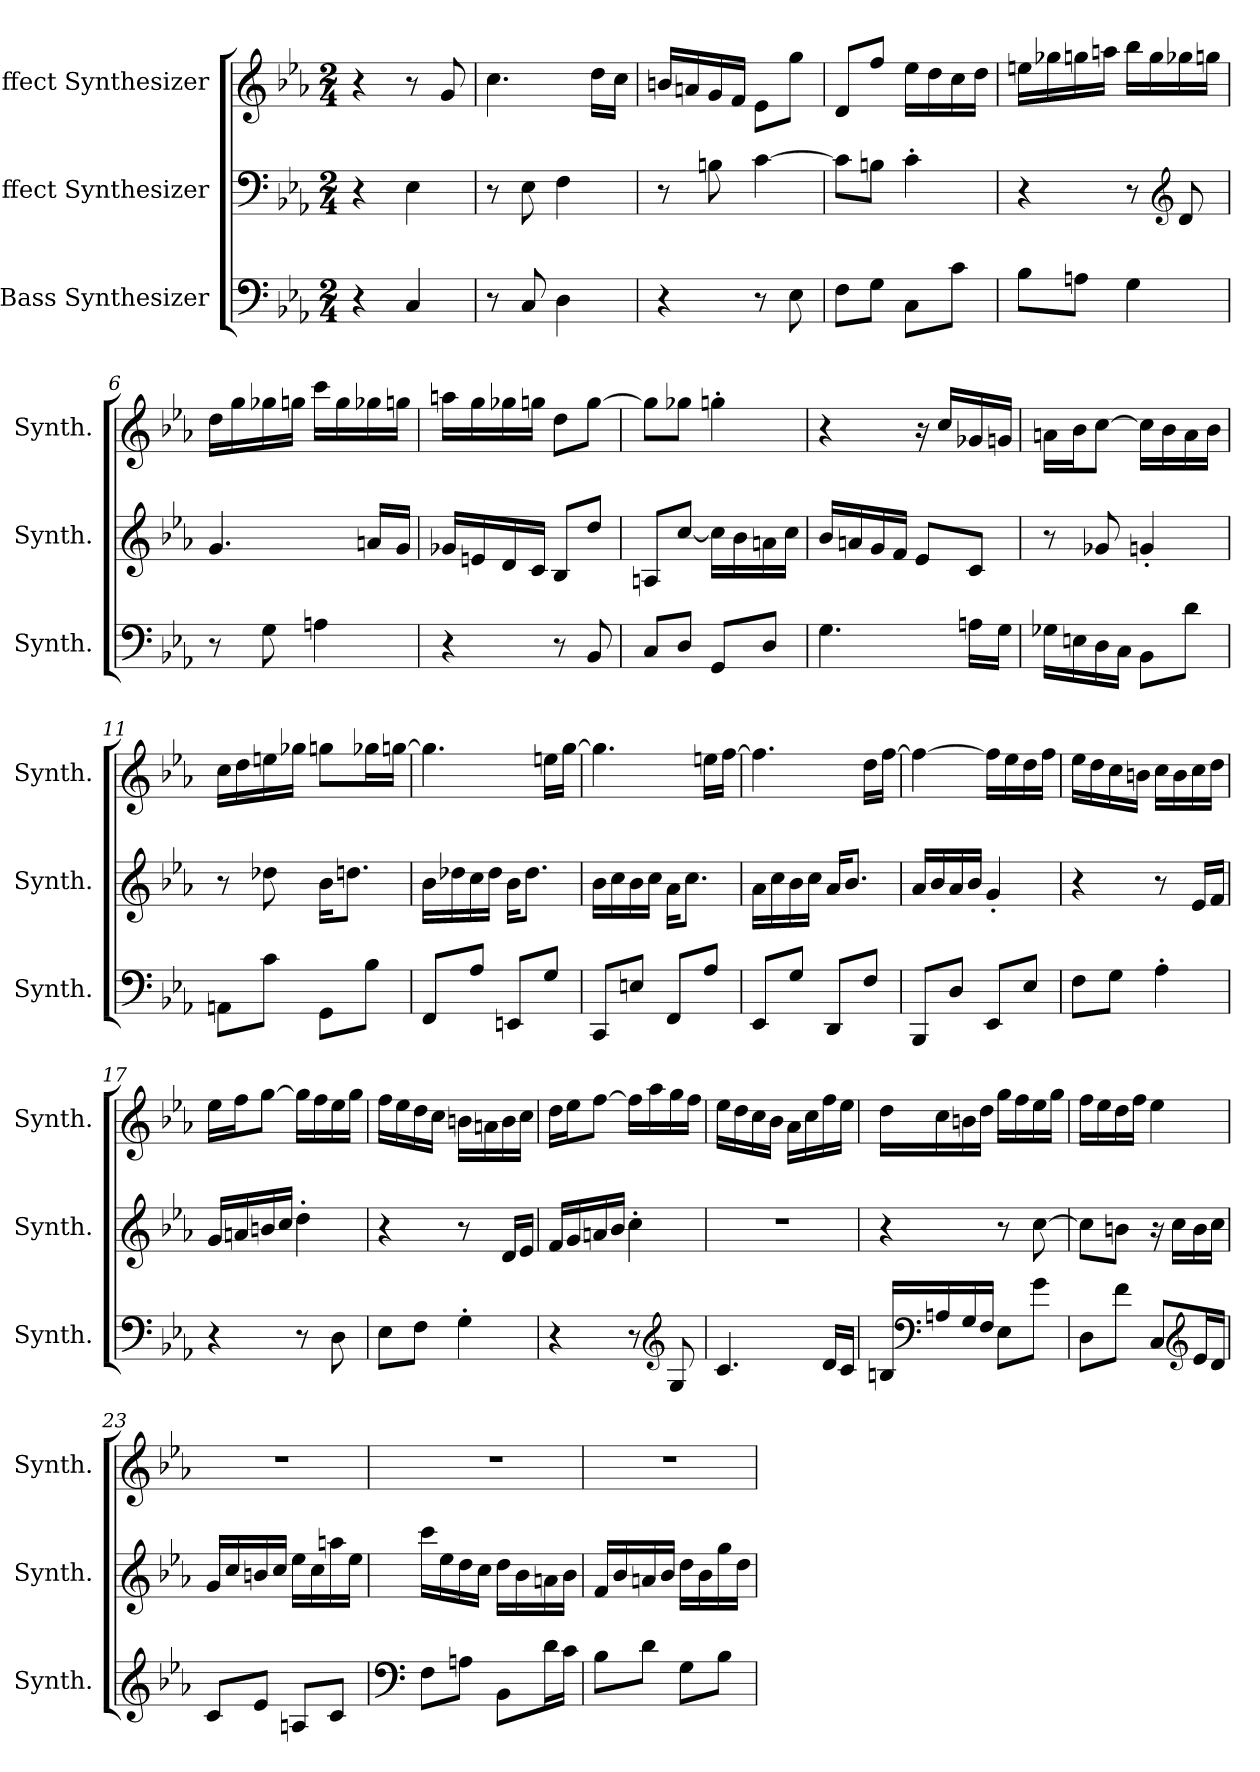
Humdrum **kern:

**kern	**kern	**kern
*part3	*part2	*part1
*staff3	*staff2	*staff1
*I"Bass Synthesizer	*I"Effect Synthesizer	*I"Effect Synthesizer
*I'Synth.	*I'Synth.	*I'Synth.
*clefF4	*clefF4	*clefG2
*k[b-e-a-]	*k[b-e-a-]	*k[b-e-a-]
*M2/4	*M2/4	*M2/4
*MM105	*MM105	*MM105
=1	=1	=1
4r	4r	4r
4C/	4E-\	8r
.	.	8g/
=2	=2	=2
8r	8r	4.cc\
8C/	8E-\	.
4D\	4F\	.
.	.	16dd\LL
.	.	16cc\JJ
=3	=3	=3
4r	8r	16bn/LL
.	.	16an/
.	8Bn\	16g/
.	.	16f/JJ
8r	[4c\	8e-\L
8E-\	.	8gg\J
=4	=4	=4
8F\L	8c\L]	8d/L
8G\J	8Bn\J	8ff/J
8C\L	4c'\	16ee-\LL
.	.	16dd\
8c\J	.	16cc\
.	.	16dd\JJ
!!LO:LB:g=z
=5	=5	=5
8B-\L	4r	16een\LL
.	.	16gg-X\
8An\J	.	16ggn\
.	.	16aan\JJ
4G\	8r	16bb-\LL
.	.	16gg\
*	*clefG2	*
.	8d/	16gg-X\
.	.	16ggn\JJ
=6	=6	=6
8r	4.g/	16dd\LL
.	.	16gg\
8G\	.	16gg-X\
.	.	16ggn\JJ
4An\	.	16ccc\LL
.	.	16gg\
.	16an/LL	16gg-X\
.	16g/JJ	16ggn\JJ
=7	=7	=7
4r	16g-X/LL	16aan\LL
.	16en/	16gg\
.	16d/	16gg-X\
.	16c/JJ	16ggn\JJ
8r	8B-/L	8dd\L
8BB-/	8dd/J	[8gg\J
!!LO:LB:g=z
=8	=8	=8
8C/L	8An/L	8gg\L]
8D/J	[8cc/J	8gg-X\J
8GG/L	16cc\LL]	4ggn'\
.	16b-\	.
8D/J	16an\	.
.	16cc\JJ	.
=9	=9	=9
4.G\	16b-/LL	4r
.	16an/	.
.	16g/	.
.	16f/JJ	.
.	8e-/L	16r
.	.	16cc/LL
16An\LL	8c/J	16g-X/
16G\JJ	.	16gn/JJ
=10	=10	=10
16G-X\LL	8r	16an\LL
16En\	.	16b-\J
16D\	8g-X/	[8cc\J
16C\JJ	.	.
8BB-\L	4gn'/	16cc\LL]
.	.	16b-\
8d\J	.	16a\
.	.	16b-\JJ
=11	=11	=11
8AAn\L	8r	16cc\LL
.	.	16dd\
8c\J	8dd-X\	16een\
.	.	16gg-X\JJ
8GG\L	16b-\KL	8ggn\L
.	8.ddn\J	.
8B-\J	.	16gg-X\L
.	.	[16ggn\JJ
!!LO:LB:g=z
=12	=12	=12
8FF/L	16b-\LL	4.gg\]
.	16dd-X\	.
8A-/J	16cc\	.
.	16dd-\JJ	.
8EEn/L	16b-\KL	.
.	8.dd-\J	.
8G/J	.	16een\LL
.	.	[16gg\JJ
=13	=13	=13
8CC/L	16b-\LL	4.gg\]
.	16cc\	.
8En/J	16b-\	.
.	16cc\JJ	.
8FF/L	16a-\KL	.
.	8.cc\J	.
8A-/J	.	16een\LL
.	.	[16ff\JJ
=14	=14	=14
8EE-/L	16a-\LL	4.ff\]
.	16cc\	.
8G/J	16b-\	.
.	16cc\JJ	.
8DD/L	16a-/KL	.
.	8.b-/J	.
8F/J	.	16dd\LL
.	.	[16ff\JJ
=15	=15	=15
8BBB-/L	16a-/LL	4ff\_
.	16b-/	.
8D/J	16a-/	.
.	16b-/JJ	.
8EE-/L	4g'/	16ff\LL]
.	.	16ee-\
8E-/J	.	16dd\
.	.	16ff\JJ
!!LO:PB:g=z
=16	=16	=16
8F\L	4r	16ee-\LL
.	.	16dd\
8G\J	.	16cc\
.	.	16bn\JJ
4A-'\	8r	16cc\LL
.	.	16b\
.	16e-/LL	16cc\
.	16f/JJ	16dd\JJ
=17	=17	=17
4r	16g/LL	16ee-\LL
.	16an/	16ff\J
.	16bn/	[8gg\J
.	16cc/JJ	.
8r	4dd'\	16gg\LL]
.	.	16ff\
8D\	.	16ee-\
.	.	16gg\JJ
=18	=18	=18
8E-\L	4r	16ff\LL
.	.	16ee-\
8F\J	.	16dd\
.	.	16cc\JJ
4G'\	8r	16bn\LL
.	.	16an\
.	16d/LL	16b\
.	16e-/JJ	16cc\JJ
=19	=19	=19
4r	16f/LL	16dd\LL
.	16g/	16ee-\J
.	16an/	[8ff\J
.	16b-/JJ	.
8r	4cc'\	16ff\LL]
.	.	16aa-\
*clefG2	*	*
8G/	.	16gg\
.	.	16ff\JJ
!!LO:LB:g=z
=20	=20	=20
4.c/	2r	16ee-\LL
.	.	16dd\
.	.	16cc\
.	.	16b-\JJ
.	.	16a-\LL
.	.	16cc\
16d/LL	.	16ff\
16c/JJ	.	16ee-\JJ
=21	=21	=21
16Bn/LL	4r	16dd\LL
*clefF4	*	*
16An/	.	16cc\
16G/	.	16bn\
16F/JJ	.	16dd\JJ
8E-\L	8r	16gg\LL
.	.	16ff\
8g\J	[8cc\	16ee-\
.	.	16gg\JJ
=22	=22	=22
8D\L	8cc\L]	16ff\LL
.	.	16ee-\
8f\J	8bn\J	16dd\
.	.	16ff\JJ
8C/L	16r	4ee-\
.	16cc\LL	.
*clefG2	*	*
16e-/L	16b\	.
16d/JJ	16cc\JJ	.
=23	=23	=23
8c/L	16g/LL	2r
.	16cc/	.
8e-/J	16bn/	.
.	16cc/JJ	.
8An/L	16ee-\LL	.
.	16cc\	.
8c/J	16aan\	.
.	16ee-\JJ	.
!!LO:LB:g=z
=24	=24	=24
*clefF4	*	*
8F\L	16ccc\LL	2r
.	16ee-\	.
8An\J	16dd\	.
.	16cc\JJ	.
8BB-\L	16dd\LL	.
.	16b-\	.
16d\L	16an\	.
16c\JJ	16b-\JJ	.
=25	=25	=25
8B-\L	16f/LL	2r
.	16b-/	.
8d\J	16an/	.
.	16b-/JJ	.
8G\L	16dd\LL	.
.	16b-\	.
8B-\J	16gg\	.
.	16dd\JJ	.
=	=	=
*-	*-	*-
